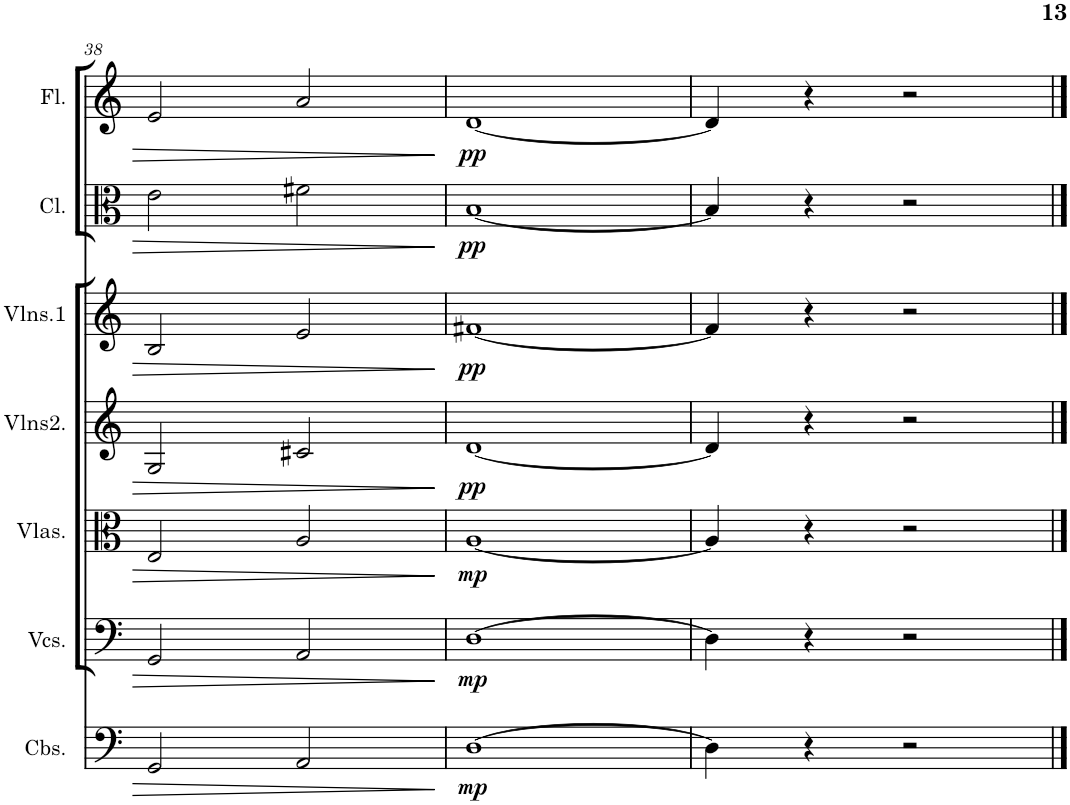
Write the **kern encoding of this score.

**kern	**dynam	**kern	**dynam	**kern	**dynam	**kern	**dynam	**kern	**dynam	**kern	**dynam	**kern	**dynam
*part7	*part7	*part6	*part6	*part5	*part5	*part4	*part4	*part3	*part3	*part2	*part2	*part1	*part1
*staff7	*staff7	*staff6	*staff6	*staff5	*staff5	*staff4	*staff4	*staff3	*staff3	*staff2	*staff2	*staff1	*staff1
*I"Contrabass Section	*	*I"Violoncello Section	*	*I"Viola Section	*	*I"Violin Section2	*	*I"Violin Section1	*	*I"Clarinet	*	*I"Flute	*
*I'Cbs.	*	*I'Vcs.	*	*I'Vlas.	*	*I'Vlns2.	*	*I'Vlns.1	*	*I'Cl.	*	*I'Fl.	*
!!LO:PB:g=z
*clefF4	*	*clefF4	*	*clefC3	*	*clefG2	*	*clefG2	*	*clefC3	*	*clefG2	*
*Trd7c12	*	*	*	*	*	*	*	*	*	*Trd1c2	*	*	*
*k[]	*	*k[]	*	*k[]	*	*k[]	*	*k[]	*	*k[]	*	*k[]	*
*M4/4	*	*M4/4	*	*M4/4	*	*M4/4	*	*M4/4	*	*M4/4	*	*M4/4	*
=38	=38	=38	=38	=38	=38	=38	=38	=38	=38	=38	=38	=38	=38
2GG/	.	2GG/	.	2E/	.	2G/	.	2B/	.	2e\	.	2e/	.
2AA/	.	2AA/	.	2A/	.	2c#X/	.	2e/	.	2f#X\	.	2a/	.
=39	=39	=39	=39	=39	=39	=39	=39	=39	=39	=39	=39	=39	=39
!	!LO:DY:b	!	!LO:DY:b	!	!LO:DY:b	!	!LO:DY:b	!	!LO:DY:b	!	!LO:DY:b	!	!LO:DY:b
[1D	mp	[1D	mp	[1A	mp	[1d	pp	[1f#X	pp	[1B	pp	[1d	pp
=40	=40	=40	=40	=40	=40	=40	=40	=40	=40	=40	=40	=40	=40
4D\]	.	4D\]	.	4A/]	.	4d/]	.	4f#/]	.	4B/]	.	4d/]	.
4r	.	4r	.	4r	.	4r	.	4r	.	4r	.	4r	.
2r	.	2r	.	2r	.	2r	.	2r	.	2r	.	2r	.
==	==	==	==	==	==	==	==	==	==	==	==	==	==
*-	*-	*-	*-	*-	*-	*-	*-	*-	*-	*-	*-	*-	*-
